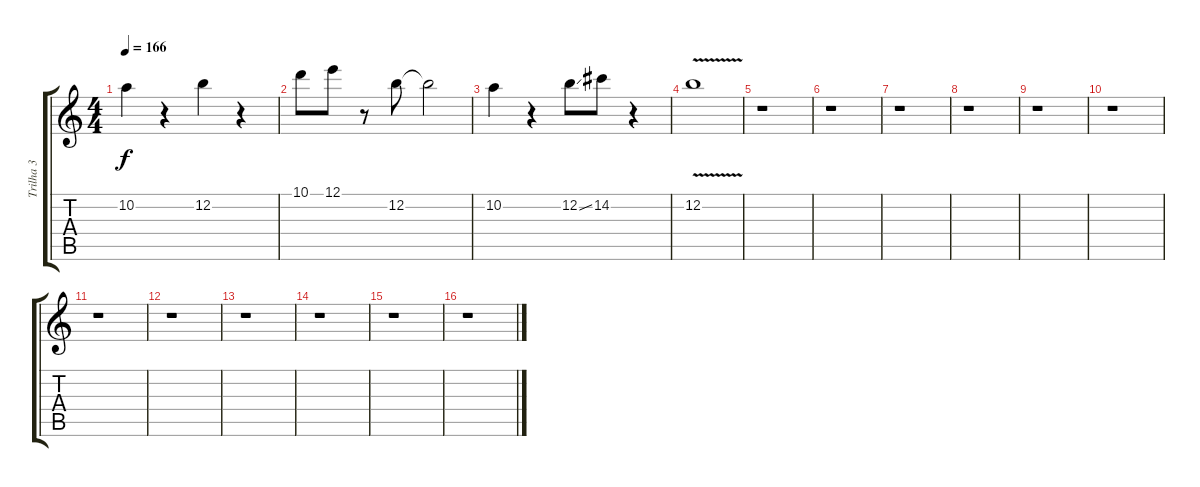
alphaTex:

\track ("Trilha 3" "Trilha 3") {instrument distortionguitar}
\staff {score tabs}
\tuning (E4 B3 G3 D3 A2 E2) {hide}
\ts (4 4)
\tempo 166
\clef g2
\ks c
10.2.4{dy f} r.4 12.2.4 r.4 |
10.1.8 12.1.8 r.8 12.2.8 12.2{t}.2 |
10.2.4 r.4 12.2{ss}.8 14.2.8 r.4 |
12.2{v}.1 |
r.1 |
r.1 |
r.1 |
r.1 |
r.1 |
r.1 |
r.1 |
r.1 |
r.1 |
r.1 |
r.1 |
r.1
